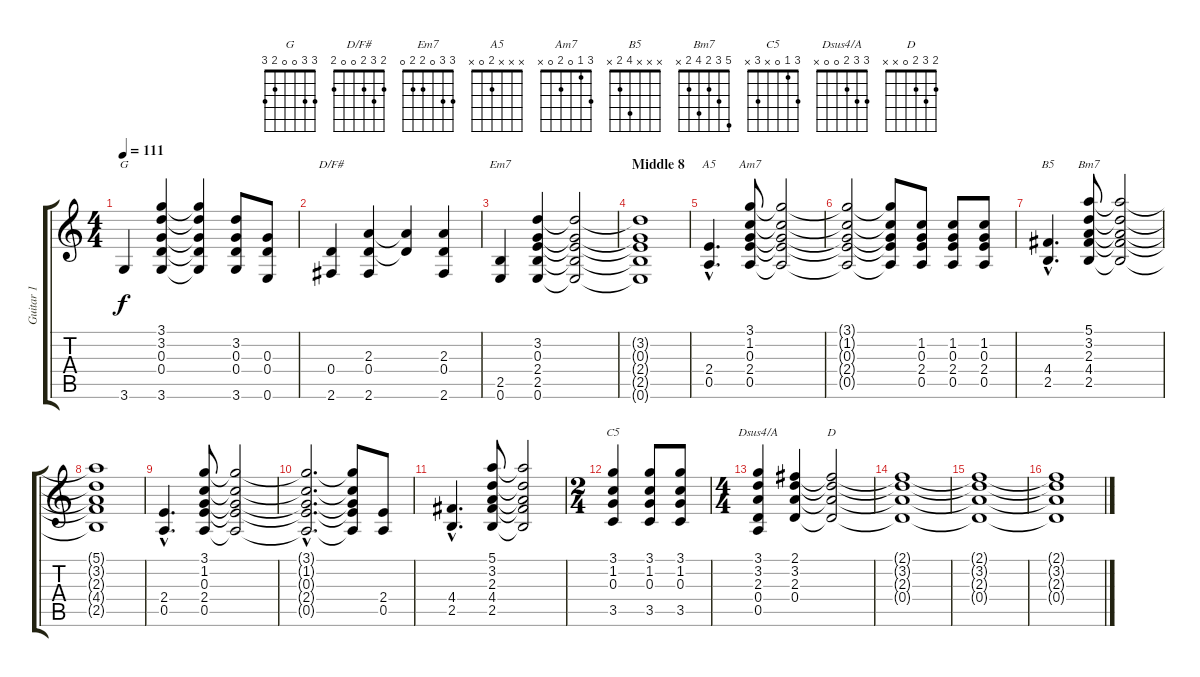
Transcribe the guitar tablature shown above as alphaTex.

\track ("Guitar 1" "Guitar 1") {instrument distortionguitar}
\staff {score tabs}
\tuning (E4 B3 G3 D3 A2 E2) {hide}
\chord ("G" 3 3 0 0 2 3)
\chord ("D/F#" 2 3 2 0 0 2)
\chord ("Em7" 3 3 0 2 2 0)
\chord ("A5" x x x 2 0 x)
\chord ("Am7" 3 1 0 2 0 x)
\chord ("B5" x x x 4 2 x)
\chord ("Bm7" 5 3 2 4 2 x)
\chord ("C5" 3 1 0 x 3 x)
\chord ("Dsus4/A" 3 3 2 0 0 x)
\chord ("D" 2 3 2 0 x x)
\ts (4 4)
\tempo 111
\clef g2
\ks c
3.6.4{ch "G" dy f} (3.1 3.2 0.3 0.4 3.6).4 (3.1{t} 3.2{t} 0.3{t} 0.4{t} 3.6{t}).4 (3.2 0.3 0.4 3.6).8 (0.3 0.4 0.6).8 |
(0.4 2.6).4{ch "D/F#"} (2.3 0.4 2.6).4 (2.3{t} 0.4{t}).4 (2.3 0.4 2.6).4 |
(2.5 0.6).4{ch "Em7"} (3.2 0.3 2.4 2.5 0.6).4 (3.2{t} 0.3{t} 2.4{t} 2.5{t} 0.6{t}).2 |
\section ("" "Middle 8")
(3.2{t} 0.3{t} 2.4{t} 2.5{t} 0.6{t}).1{volume 10} |
(2.4{hac} 0.5{hac}).4{d ch "A5"} (3.1 1.2 0.3 2.4 0.5).8{ch "Am7"} (3.1{t} 1.2{t} 0.3{t} 2.4{t} 0.5{t}).2 |
(3.1{t} 1.2{t} 0.3{t} 2.4{t} 0.5{t}).2 (3.1{t} 1.2{t} 0.3{t} 2.4{t} 0.5{t}).8 (1.2 0.3 2.4 0.5).8 (1.2 0.3 2.4 0.5).8 (1.2 0.3 2.4 0.5).8 |
(4.4{hac} 2.5{hac}).4{d ch "B5"} (5.1 3.2 2.3 4.4 2.5).8{ch "Bm7"} (5.1{t} 3.2{t} 2.3{t} 4.4{t} 2.5{t}).2 |
(5.1{t} 3.2{t} 2.3{t} 4.4{t} 2.5{t}).1 |
(2.4{hac} 0.5{hac}).4{d} (3.1 1.2 0.3 2.4 0.5).8 (3.1{t} 1.2{t} 0.3{t} 2.4{t} 0.5{t}).2 |
(3.1{hac t} 1.2{hac t} 0.3{hac t} 2.4{hac t} 0.5{hac t}).2{d} (3.1{t} 1.2{t} 0.3{t} 2.4{t} 0.5{t}).8 (2.4 0.5).8 |
(4.4{hac} 2.5{hac}).4{d} (5.1 3.2 2.3 4.4 2.5).8 (5.1{t} 3.2{t} 2.3{t} 4.4{t} 2.5{t}).2 |
\ts (2 4)
(3.1 1.2 0.3 3.5).4{ch "C5"} (3.1 1.2 0.3 3.5).8 (3.1 1.2 0.3 3.5).8 |
\ts (4 4)
(3.1 3.2 2.3 0.4 0.5).4{ch "Dsus4/A"} (2.1 3.2 2.3 0.4).4 (2.1{t} 3.2{t} 2.3{t} 0.4{t}).2{ch "D"} |
(2.1{t} 3.2{t} 2.3{t} 0.4{t}).1 |
(2.1{t} 3.2{t} 2.3{t} 0.4{t}).1{volume 0} |
(2.1{t} 3.2{t} 2.3{t} 0.4{t}).1
